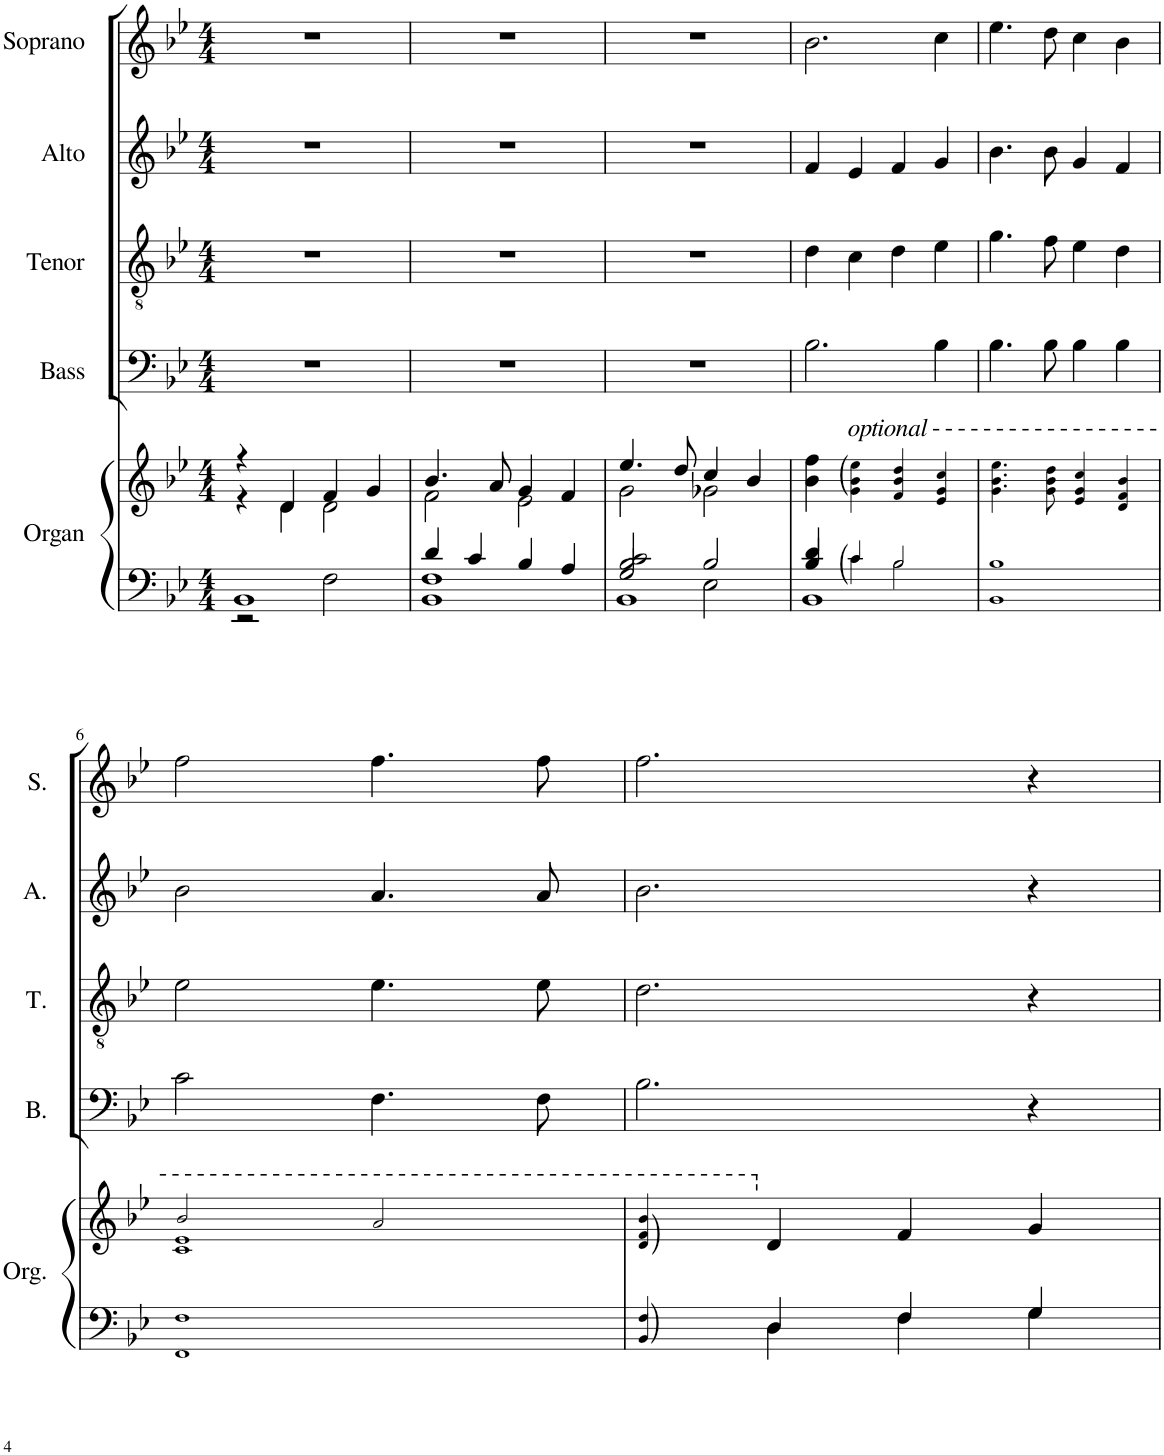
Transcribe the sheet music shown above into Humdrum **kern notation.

**kern	**kern	**kern	**kern	**kern	**kern
*part5	*part5	*part4	*part3	*part2	*part1
*staff6	*staff5	*staff4	*staff3	*staff2	*staff1
*I"Organ	*	*I"Bass	*I"Tenor	*I"Alto	*I"Soprano
*I'Org.	*	*I'B.	*I'T.	*I'A.	*I'S.
!!LO:PB:g=z
*clefF4	*clefG2	*clefF4	*clefGv2	*clefG2	*clefG2
*k[b-e-]	*k[b-e-]	*k[b-e-]	*k[b-e-]	*k[b-e-]	*k[b-e-]
*M4/4	*M4/4	*M4/4	*M4/4	*M4/4	*M4/4
=1	=1	=1	=1	=1	=1
*^	*^	*	*	*	*
1BB-	2r	4r	4r	1r	1r	1r	1r
.	.	4d/	4d\	.	.	.	.
.	2F\	4f/	2d\	.	.	.	.
.	.	4g/	.	.	.	.	.
=2	=2	=2	=2	=2	=2	=2	=2
*	*^	*	*	*	*	*	*
4d/	1BB-	1F	4.b-/	2f\	1r	1r	1r	1r
4c/	.	.	.	.	.	.	.	.
.	.	.	8a/	.	.	.	.	.
4B-/	.	.	4g/	2e-\	.	.	.	.
4A/	.	.	4f/	.	.	.	.	.
=3	=3	=3	=3	=3	=3	=3	=3	=3
2B-/ 2c/	1BB-	2G/	4.ee-/	2g\	1r	1r	1r	1r
.	.	.	8dd/	.	.	.	.	.
2B-/	.	2E-\	4cc/	2g-X\	.	.	.	.
.	.	.	4b-/	.	.	.	.	.
*	*	*	*v	*v	*	*	*	*
=4	=4	=4	=4	=4	=4	=4	=4
4d/	1BB-	4B-/	4b-\ 4ff\	2.B-\	4d\	4f/	2.b-\
!	!	!	!LO:TX:a:t=optional	!	!	!	!
4c/	.	4c\	4g\ 4b-\ 4ee-\	.	4c\	4e-/	.
2B-/	.	2B-\	4f/ 4b-/ 4dd/	.	4d\	4f/	.
.	.	.	4e-/ 4g/ 4cc/	4B-\	4e-\	4g/	4cc\
*	*v	*v	*	*	*	*	*
=5	=5	=5	=5	=5	=5	=5
1BB-	1B-	4.g\ 4.b-\ 4.ee-\	4.B-\	4.g\	4.b-\	4.ee-\
.	.	8g\ 8b-\ 8dd\	8B-\	8f\	8b-\	8dd\
.	.	4e-/ 4g/ 4cc/	4B-\	4e-\	4g/	4cc\
.	.	4d/ 4f/ 4b-/	4B-\	4d\	4f/	4b-\
!!LO:LB:g=z
=6	=6	=6	=6	=6	=6	=6
*	*	*^	*	*	*	*
1FF	1F	2b-/	1c 1e-	2c\	2e-\	2b-\	2ff\
.	.	2a/	.	4.F\	4.e-\	4.a/	4.ff\
.	.	.	.	8F\	8e-\	8a/	8ff\
*	*	*v	*v	*	*	*	*
=7	=7	=7	=7	=7	=7	=7
4BB-/	4F/	4d/ 4f/ 4b-/	2.B-\	2.d\	2.b-\	2.ff\
4D/	4D\	4d/	.	.	.	.
4F/	4F\	4f/	.	.	.	.
4G/	4G\	4g/	4r	4r	4r	4r
*v	*v	*	*	*	*	*
=	=	=	=	=	=
*-	*-	*-	*-	*-	*-
